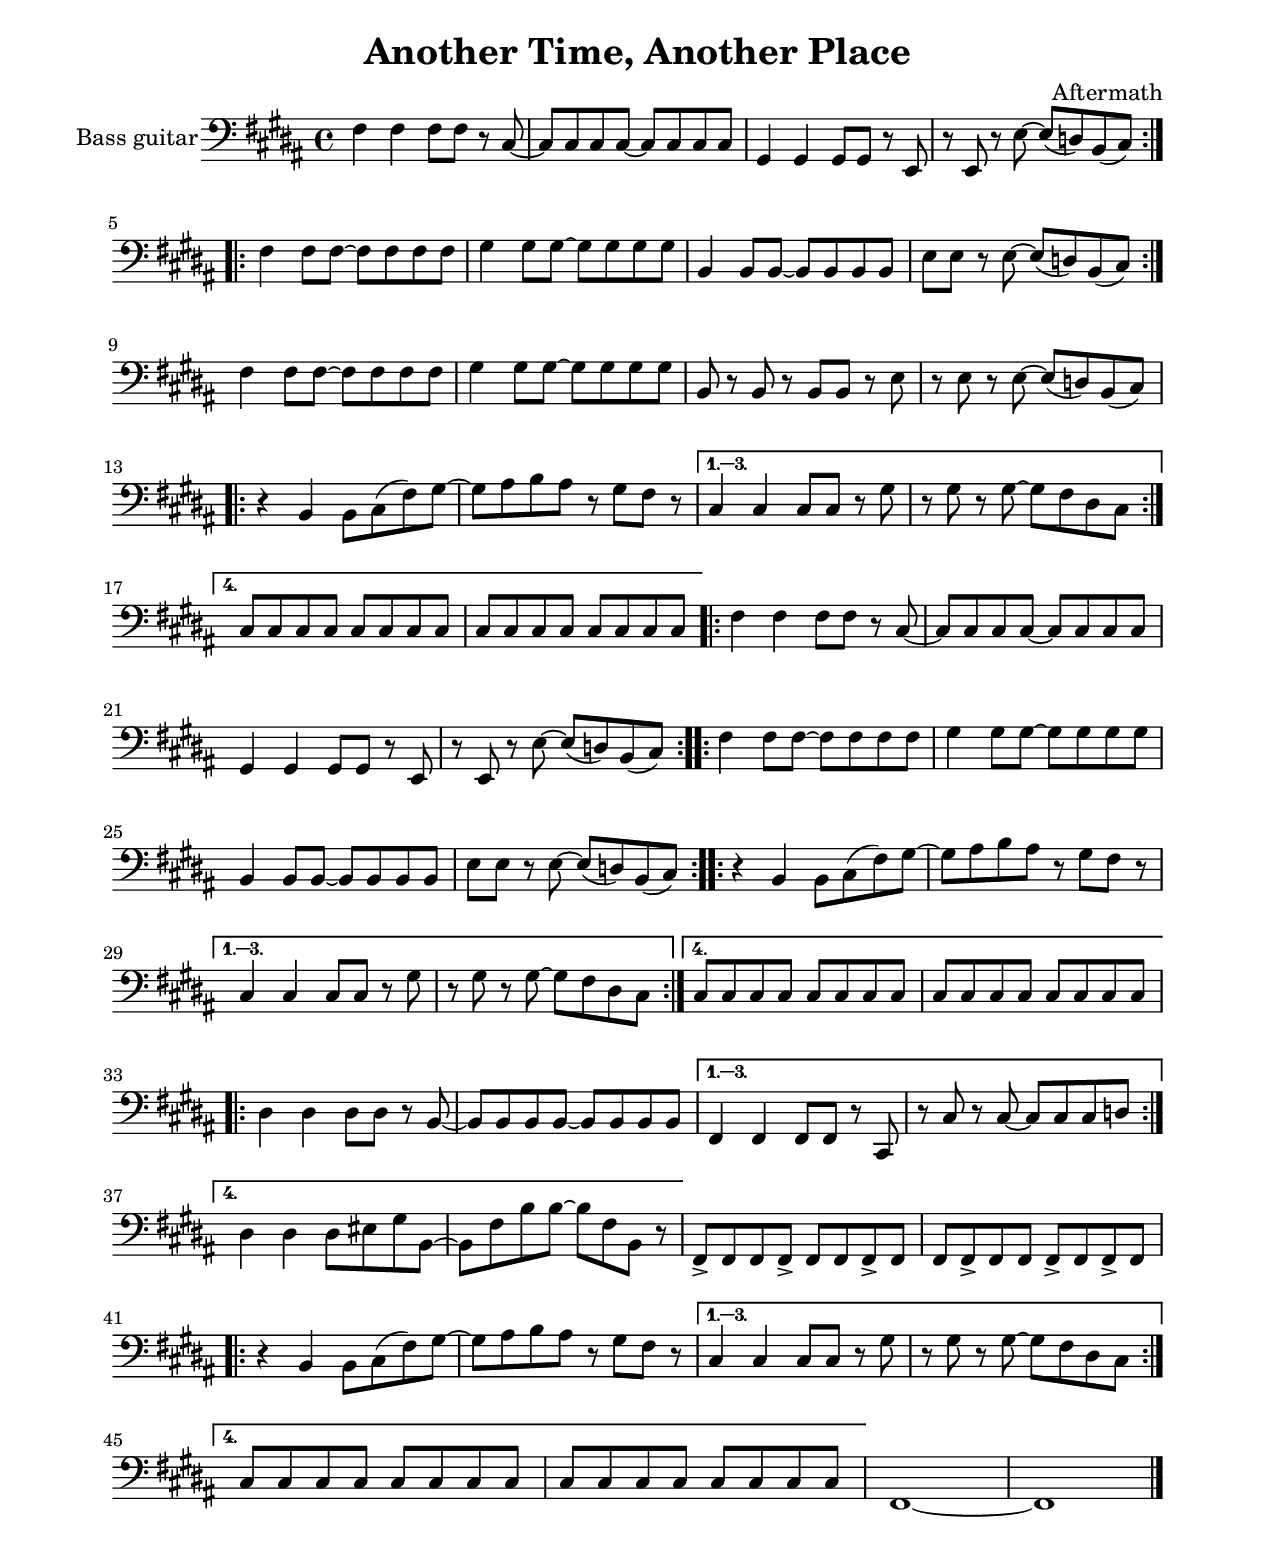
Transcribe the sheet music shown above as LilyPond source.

\version "2.24.0"

\include "settings.ily"
\include "style.ily"

\header {
  title = "Another Time, Another Place"
  composer = "Aftermath"
}

music = \relative c {
  \clef "bass"
  \key b \major
  \time 4/4

  \repeat volta 2 {
    fs4 fs fs8 fs r cs ~ |
    cs cs cs cs ~ cs cs cs cs |
    gs4 gs gs8 gs r e |
    r e r e' ~ e ( d ) b ( cs )
  }

  \repeat volta 2 {
    fs4 fs8 fs ~ fs fs fs fs |
    gs4 gs8 gs ~ gs gs gs gs |
    b,4 b8 b ~ b b b b |
    e e r e ~ e ( d ) b ( cs )
  }

  fs4 fs8 fs ~ fs fs fs fs |
  gs4 gs8 gs ~ gs gs gs gs |
  b, r b r b b r e |
  r e r e ~ e ( d ) b ( cs )

  \repeat volta 4 {
    r4 b b8 cs ( fs ) gs ~ |
    gs as b as r gs fs r |

    \alternative {
      \volta 1,2,3 {
        cs4 cs cs8 cs r gs' |
        r gs r gs ~ gs fs ds cs |
      }

      \volta 4 {
        cs8 cs cs cs cs cs cs cs |
        cs cs cs cs cs cs cs cs |
      }
    }
  }

  \repeat volta 2 {
    fs4 fs fs8 fs r cs ~ |
    cs cs cs cs ~ cs cs cs cs |
    gs4 gs gs8 gs r e |
    r e r e' ~ e ( d ) b ( cs )
  }

  \repeat volta 2 {
    fs4 fs8 fs ~ fs fs fs fs |
    gs4 gs8 gs ~ gs gs gs gs |
    b,4 b8 b ~ b b b b |
    e e r e ~ e ( d ) b ( cs )
  }

  \repeat volta 4 {
    r4 b b8 cs ( fs ) gs ~ |
    gs as b as r gs fs r |

    \alternative {
      \volta 1,2,3 {
        cs4 cs cs8 cs r gs' |
        r gs r gs ~ gs fs ds cs |
      }

      \volta 4 {
        cs8 cs cs cs cs cs cs cs |
        cs cs cs cs cs cs cs cs |
      }
    }
  }

  \repeat volta 4 {
    ds4 ds ds8 ds r b ~ |
    b b b b ~ b b b b |

    \alternative {
      \volta 1,2,3 {
        fs4 fs fs8 fs r cs |
        r cs' r cs ~ cs cs cs d |
      }

      \volta 4 {
        ds4 ds ds8 es gs b, ~ |
        b fs' b b ~ b fs b, r |
      }
    }
  }

  fs8 -> fs fs fs -> fs fs fs -> fs |
  fs fs -> fs fs fs -> fs fs -> fs |

  \repeat volta 4 {
    r4 b b8 cs ( fs ) gs ~ |
    gs as b as r gs fs r |

    \alternative {
      \volta 1,2,3 {
        cs4 cs cs8 cs r gs' |
        r gs r gs ~ gs fs ds cs |
      }

      \volta 4 {
        cs8 cs cs cs cs cs cs cs |
        cs cs cs cs cs cs cs cs |
      }
    }
  }

  fs,1 ~ |
  fs

  \bar "|."
}

\layout {
  \context {
    \Score \consists #(set-bars-per-line '(4))
  }
}

\score {
  \new Staff \with {
    instrumentName = "Bass guitar"
  } {
    \music
  }
}
